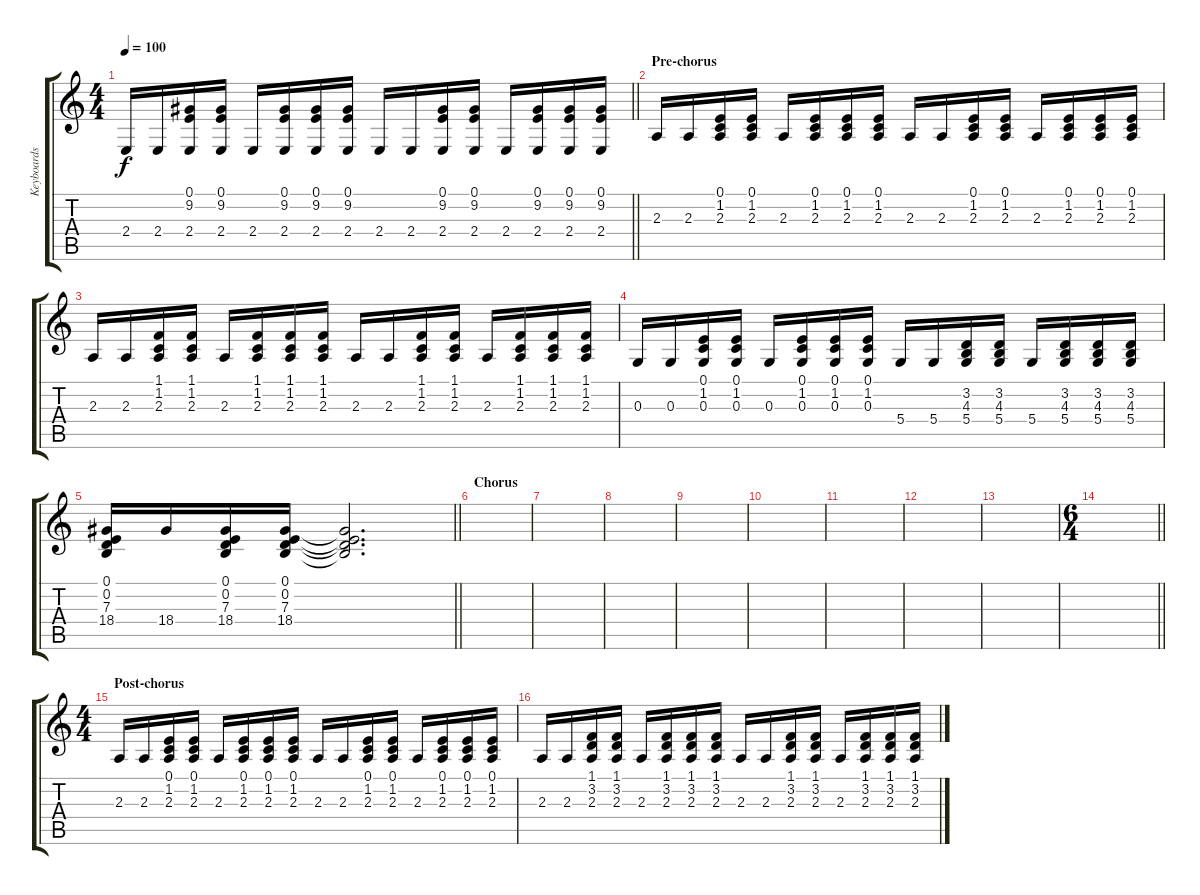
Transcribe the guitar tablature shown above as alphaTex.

\track ("Keyboards" "Keyboards") {instrument pad3polysynth}
\staff {score tabs}
\tuning (E4 B3 G3 D3 A2 E2) {hide}
\ts (4 4)
\tempo 100
\clef g2
\barLineRight lightlight
\ks c
2.4.16{dy f} 2.4.16 (0.1 9.2 2.4).16 (0.1 9.2 2.4).16 2.4.16 (0.1 9.2 2.4).16 (0.1 9.2 2.4).16 (0.1 9.2 2.4).16 2.4.16 2.4.16 (0.1 9.2 2.4).16 (0.1 9.2 2.4).16 2.4.16 (0.1 9.2 2.4).16 (0.1 9.2 2.4).16 (0.1 9.2 2.4).16 |
\section ("" "Pre-chorus")
2.3.16 2.3.16 (0.1 1.2 2.3).16 (0.1 1.2 2.3).16 2.3.16 (0.1 1.2 2.3).16 (0.1 1.2 2.3).16 (0.1 1.2 2.3).16 2.3.16 2.3.16 (0.1 1.2 2.3).16 (0.1 1.2 2.3).16 2.3.16 (0.1 1.2 2.3).16 (0.1 1.2 2.3).16 (0.1 1.2 2.3).16 |
2.3.16 2.3.16 (1.1 1.2 2.3).16 (1.1 1.2 2.3).16 2.3.16 (1.1 1.2 2.3).16 (1.1 1.2 2.3).16 (1.1 1.2 2.3).16 2.3.16 2.3.16 (1.1 1.2 2.3).16 (1.1 1.2 2.3).16 2.3.16 (1.1 1.2 2.3).16 (1.1 1.2 2.3).16 (1.1 1.2 2.3).16 |
0.3.16 0.3.16 (0.1 1.2 0.3).16 (0.1 1.2 0.3).16 0.3.16 (0.1 1.2 0.3).16 (0.1 1.2 0.3).16 (0.1 1.2 0.3).16 5.4.16 5.4.16 (3.2 4.3 5.4).16 (3.2 4.3 5.4).16 5.4.16 (3.2 4.3 5.4).16 (3.2 4.3 5.4).16 (3.2 4.3 5.4).16 |
\barLineRight lightlight
(0.1 0.2 7.3 18.4).16 18.4.16 (0.1 0.2 7.3 18.4).16 (0.1 0.2 7.3 18.4).16 (0.1{t} 0.2{t} 7.3{t} 18.4{t}).2{d} |
\section ("" "Chorus")
|
|
|
|
|
|
|
|
\ts (6 4)
\barLineRight lightlight
|
\ts (4 4)
\section ("" "Post-chorus")
2.3.16 2.3.16 (0.1 1.2 2.3).16 (0.1 1.2 2.3).16 2.3.16 (0.1 1.2 2.3).16 (0.1 1.2 2.3).16 (0.1 1.2 2.3).16 2.3.16 2.3.16 (0.1 1.2 2.3).16 (0.1 1.2 2.3).16 2.3.16 (0.1 1.2 2.3).16 (0.1 1.2 2.3).16 (0.1 1.2 2.3).16 |
2.3.16 2.3.16 (1.1 3.2 2.3).16 (1.1 3.2 2.3).16 2.3.16 (1.1 3.2 2.3).16 (1.1 3.2 2.3).16 (1.1 3.2 2.3).16 2.3.16 2.3.16 (1.1 3.2 2.3).16 (1.1 3.2 2.3).16 2.3.16 (1.1 3.2 2.3).16 (1.1 3.2 2.3).16 (1.1 3.2 2.3).16
